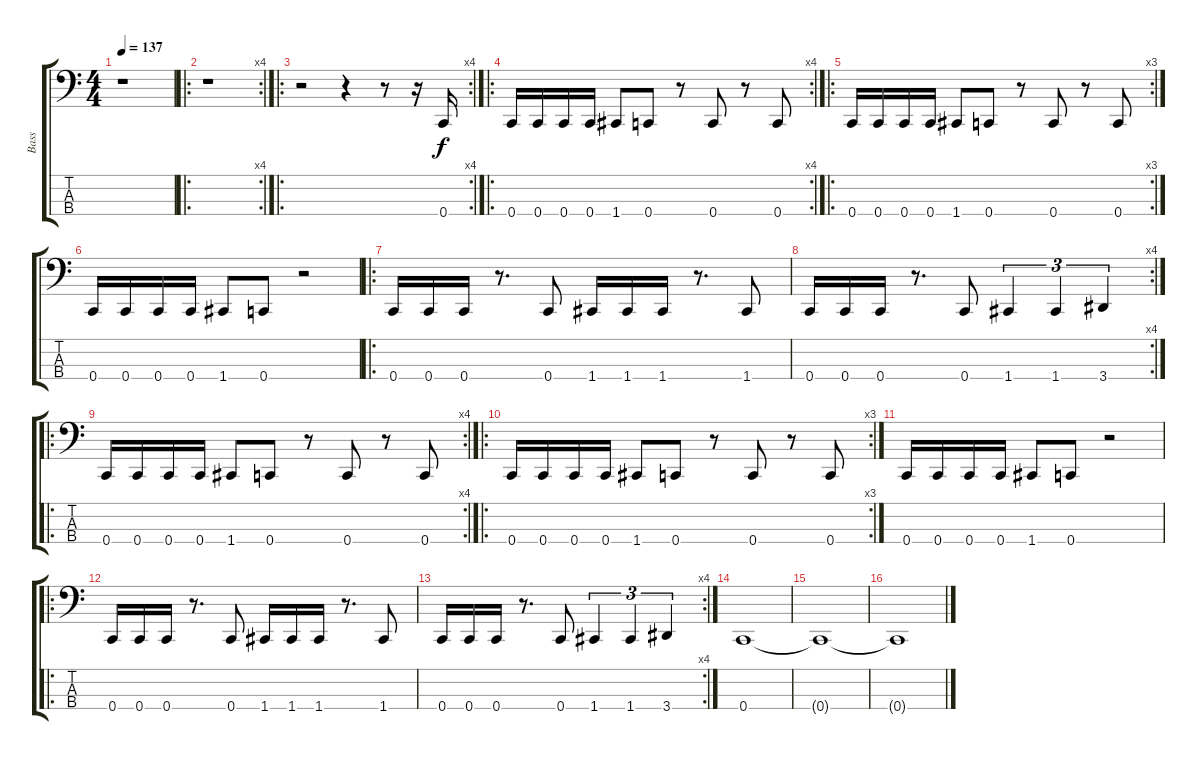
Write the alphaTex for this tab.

\track ("Bass" "Bass") {instrument electricbasspick}
\staff {score tabs}
\tuning (F2 C2 G1 C1) {hide}
\ts (4 4)
\tempo 137
\clef f4
\ks c
r.1{dy f instrument electricbasspick} |
\ro
\rc 4
r.1 |
\ro
\rc 4
r.2 r.4 r.8 r.16 0.4.16 |
\ro
\rc 4
0.4.16 0.4.16 0.4.16 0.4.16 1.4.8 0.4.8 r.8 0.4.8 r.8 0.4.8 |
\ro
\rc 3
0.4.16 0.4.16 0.4.16 0.4.16 1.4.8 0.4.8 r.8 0.4.8 r.8 0.4.8 |
0.4.16 0.4.16 0.4.16 0.4.16 1.4.8 0.4.8 r.2 |
\ro
0.4.16 0.4.16 0.4.16 r.8{d} 0.4.8 1.4.16 1.4.16 1.4.16 r.8{d} 1.4.8 |
\rc 4
0.4.16 0.4.16 0.4.16 r.8{d} 0.4.8 1.4.4{tu (3 2)} 1.4.4{tu (3 2)} 3.4.4{tu (3 2)} |
\ro
\rc 4
0.4.16 0.4.16 0.4.16 0.4.16 1.4.8 0.4.8 r.8 0.4.8 r.8 0.4.8 |
\ro
\rc 3
0.4.16 0.4.16 0.4.16 0.4.16 1.4.8 0.4.8 r.8 0.4.8 r.8 0.4.8 |
0.4.16 0.4.16 0.4.16 0.4.16 1.4.8 0.4.8 r.2 |
\ro
0.4.16 0.4.16 0.4.16 r.8{d} 0.4.8 1.4.16 1.4.16 1.4.16 r.8{d} 1.4.8 |
\rc 4
0.4.16 0.4.16 0.4.16 r.8{d} 0.4.8 1.4.4{tu (3 2)} 1.4.4{tu (3 2)} 3.4.4{tu (3 2)} |
0.4.1 |
0.4{t}.1 |
0.4{t}.1
